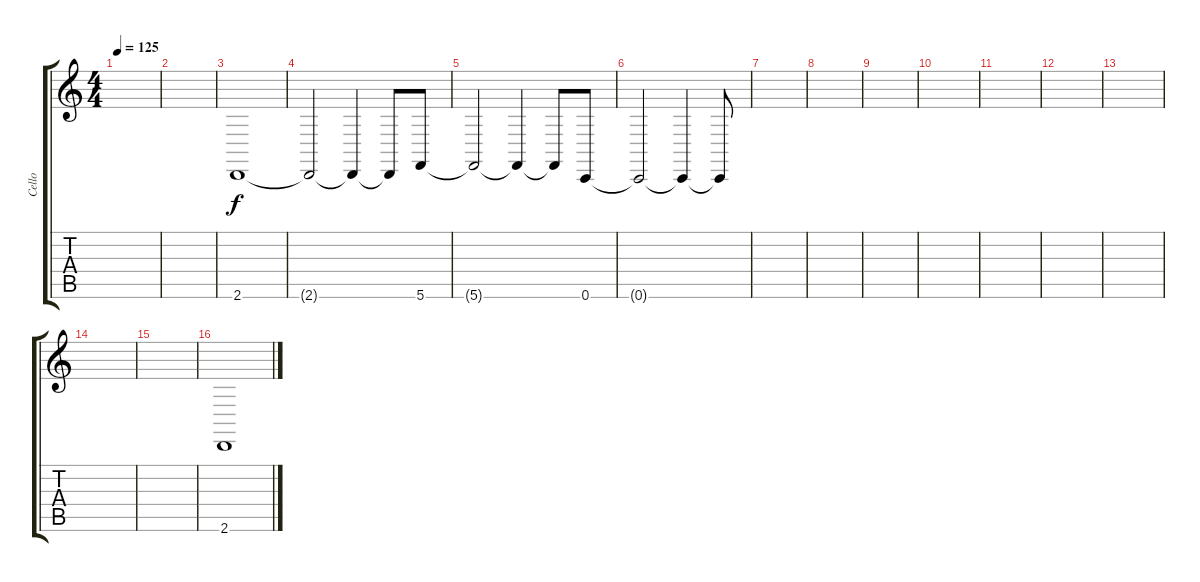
\track ("Cello" "Cello") {instrument harmonica}
\staff {score tabs}
\tuning (D4 A3 F3 C3 G2 C2) {hide}
\ts (4 4)
\tempo 125
\clef g2
\ks c
|
|
2.6.1 |
2.6{t}.2 2.6{t}.4 2.6{t}.8 5.6.8 |
5.6{t}.2 5.6{t}.4 5.6{t}.8 0.6.8 |
0.6{t}.2 0.6{t}.4 0.6{t}.8 |
|
|
|
|
|
|
|
|
|
2.6.1
